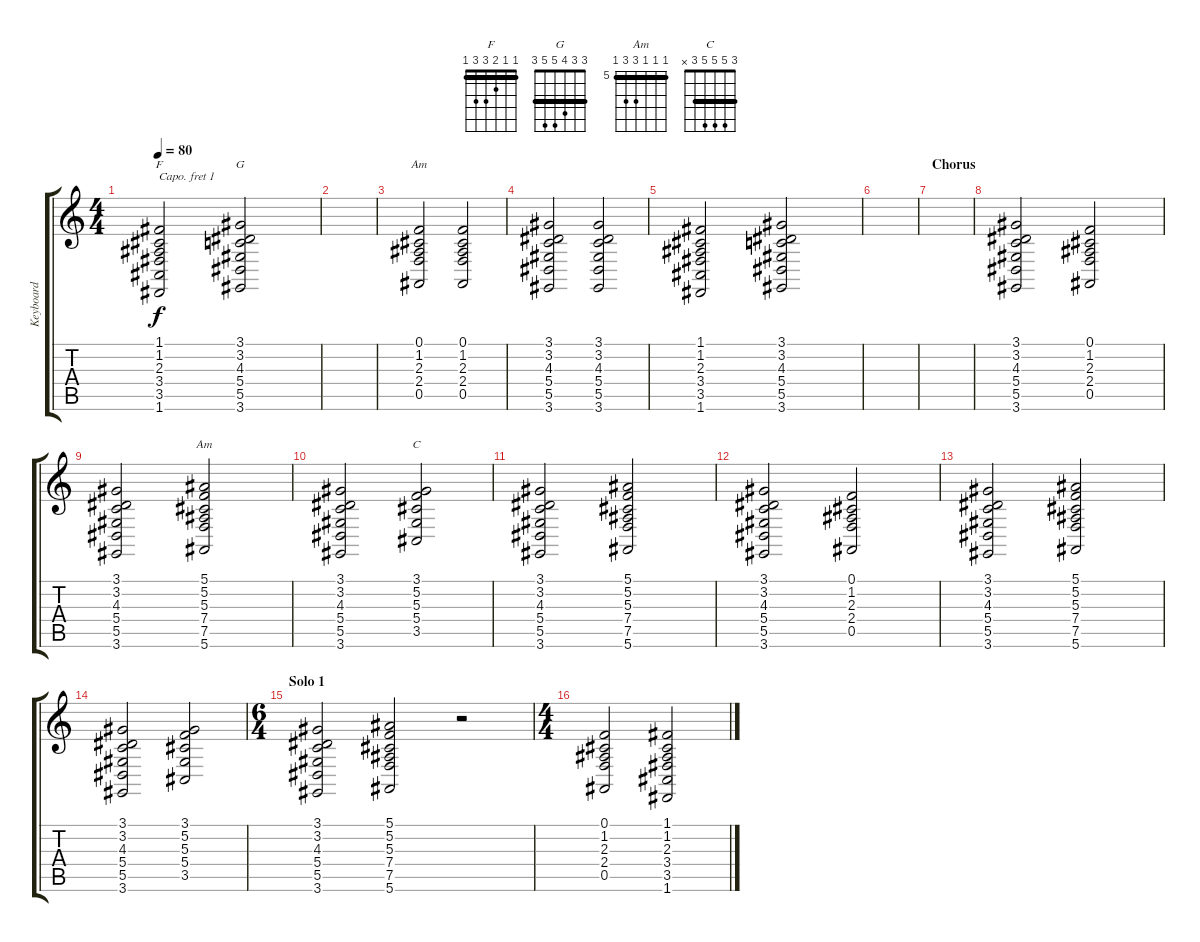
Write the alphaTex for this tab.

\track ("Keyboard" "Keyboard") {instrument stringensemble2}
\staff {score tabs}
\capo 1
\tuning (E4 B3 G3 D3 A2 E2) {hide}
\chord ("F" 1 1 2 3 3 1) {barre 1}
\chord ("G" 3 3 4 5 5 3) {barre 3}
\chord ("Am" 0 1 2 2 0 x)
\chord ("Am" 5 5 5 7 7 5) {firstfret 5 barre 5}
\chord ("C" 3 5 5 5 3 x) {barre 3}
\ts (4 4)
\tempo 80
\clef g2
\ks c
(1.1 1.2 2.3 3.4 3.5 1.6).2{ch "F" dy f} (3.1 3.2 4.3 5.4 5.5 3.6).2{ch "G"} |
|
(0.1 1.2 2.3 2.4 0.5).2{ch "Am"} (0.1 1.2 2.3 2.4 0.5).2 |
(3.1 3.2 4.3 5.4 5.5 3.6).2 (3.1 3.2 4.3 5.4 5.5 3.6).2 |
(1.1 1.2 2.3 3.4 3.5 1.6).2 (3.1 3.2 4.3 5.4 5.5 3.6).2 |
|
\section ("" "Chorus")
|
(3.1 3.2 4.3 5.4 5.5 3.6).2 (0.1 1.2 2.3 2.4 0.5).2 |
(3.1 3.2 4.3 5.4 5.5 3.6).2 (5.1 5.2 5.3 7.4 7.5 5.6).2{ch "Am"} |
(3.1 3.2 4.3 5.4 5.5 3.6).2 (3.1 5.2 5.3 5.4 3.5).2{ch "C"} |
(3.1 3.2 4.3 5.4 5.5 3.6).2 (5.1 5.2 5.3 7.4 7.5 5.6).2 |
(3.1 3.2 4.3 5.4 5.5 3.6).2 (0.1 1.2 2.3 2.4 0.5).2 |
(3.1 3.2 4.3 5.4 5.5 3.6).2 (5.1 5.2 5.3 7.4 7.5 5.6).2 |
(3.1 3.2 4.3 5.4 5.5 3.6).2 (3.1 5.2 5.3 5.4 3.5).2 |
\ts (6 4)
\section ("" "Solo 1")
(3.1 3.2 4.3 5.4 5.5 3.6).2 (5.1 5.2 5.3 7.4 7.5 5.6).2 r.2 |
\ts (4 4)
(0.1 1.2 2.3 2.4 0.5).2 (1.1 1.2 2.3 3.4 3.5 1.6).2
